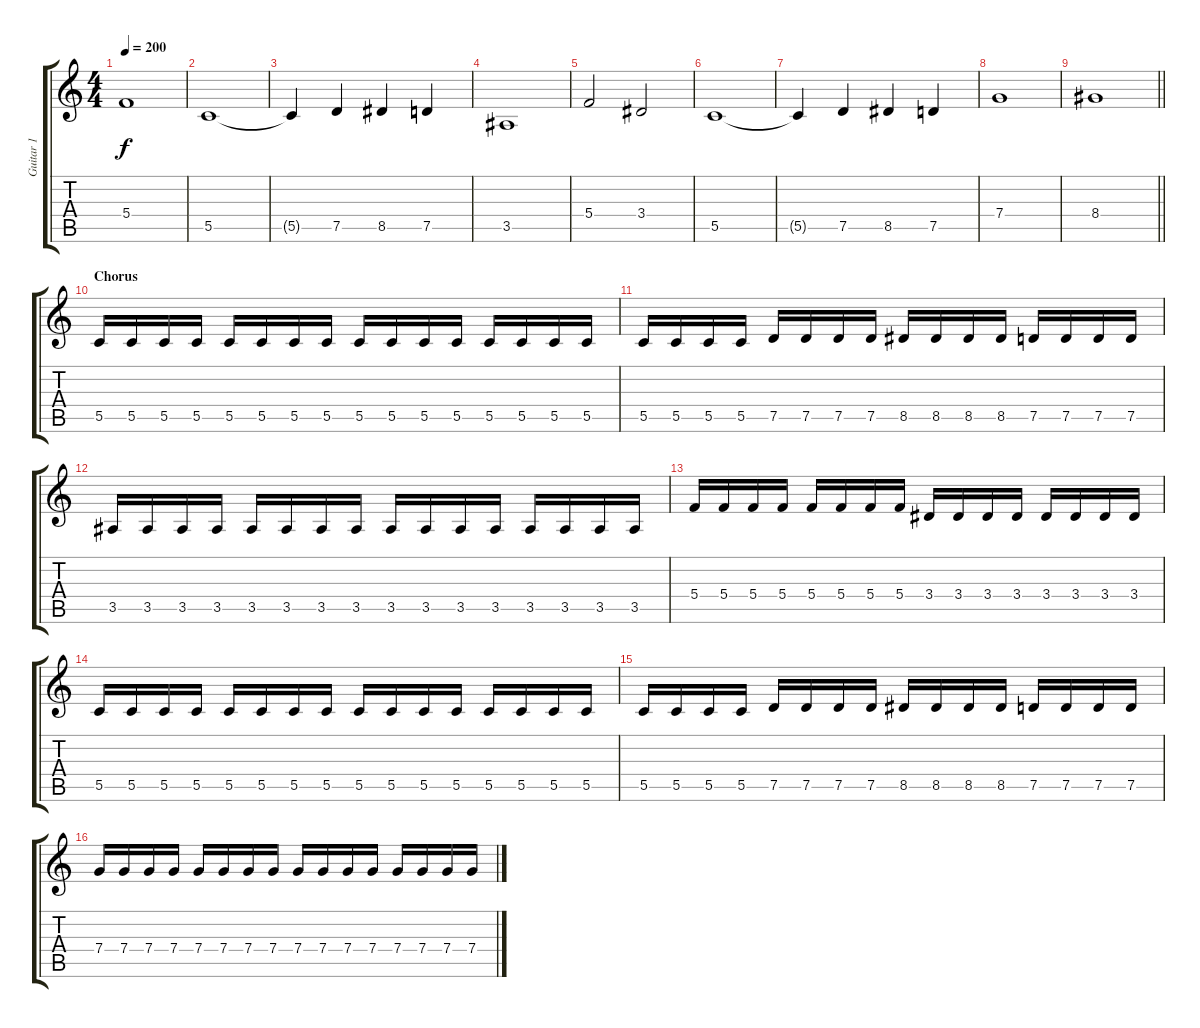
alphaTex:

\track ("Guitar 1" "Guitar 1") {instrument distortionguitar}
\staff {score tabs}
\tuning (D4 A3 F3 C3 G2 C2) {hide}
\ts (4 4)
\tempo 200
\clef g2
\ks c
5.4.1{dy f} |
5.5.1 |
5.5{t}.4 7.5.4 8.5.4 7.5.4 |
3.5.1 |
5.4.2 3.4.2 |
5.5.1 |
5.5{t}.4 7.5.4 8.5.4 7.5.4 |
7.4.1 |
\barLineRight lightlight
8.4.1 |
\section ("" "Chorus")
5.5.16 5.5.16 5.5.16 5.5.16 5.5.16 5.5.16 5.5.16 5.5.16 5.5.16 5.5.16 5.5.16 5.5.16 5.5.16 5.5.16 5.5.16 5.5.16 |
5.5.16 5.5.16 5.5.16 5.5.16 7.5.16 7.5.16 7.5.16 7.5.16 8.5.16 8.5.16 8.5.16 8.5.16 7.5.16 7.5.16 7.5.16 7.5.16 |
3.5.16 3.5.16 3.5.16 3.5.16 3.5.16 3.5.16 3.5.16 3.5.16 3.5.16 3.5.16 3.5.16 3.5.16 3.5.16 3.5.16 3.5.16 3.5.16 |
5.4.16 5.4.16 5.4.16 5.4.16 5.4.16 5.4.16 5.4.16 5.4.16 3.4.16 3.4.16 3.4.16 3.4.16 3.4.16 3.4.16 3.4.16 3.4.16 |
5.5.16 5.5.16 5.5.16 5.5.16 5.5.16 5.5.16 5.5.16 5.5.16 5.5.16 5.5.16 5.5.16 5.5.16 5.5.16 5.5.16 5.5.16 5.5.16 |
5.5.16 5.5.16 5.5.16 5.5.16 7.5.16 7.5.16 7.5.16 7.5.16 8.5.16 8.5.16 8.5.16 8.5.16 7.5.16 7.5.16 7.5.16 7.5.16 |
7.4.16 7.4.16 7.4.16 7.4.16 7.4.16 7.4.16 7.4.16 7.4.16 7.4.16 7.4.16 7.4.16 7.4.16 7.4.16 7.4.16 7.4.16 7.4.16
